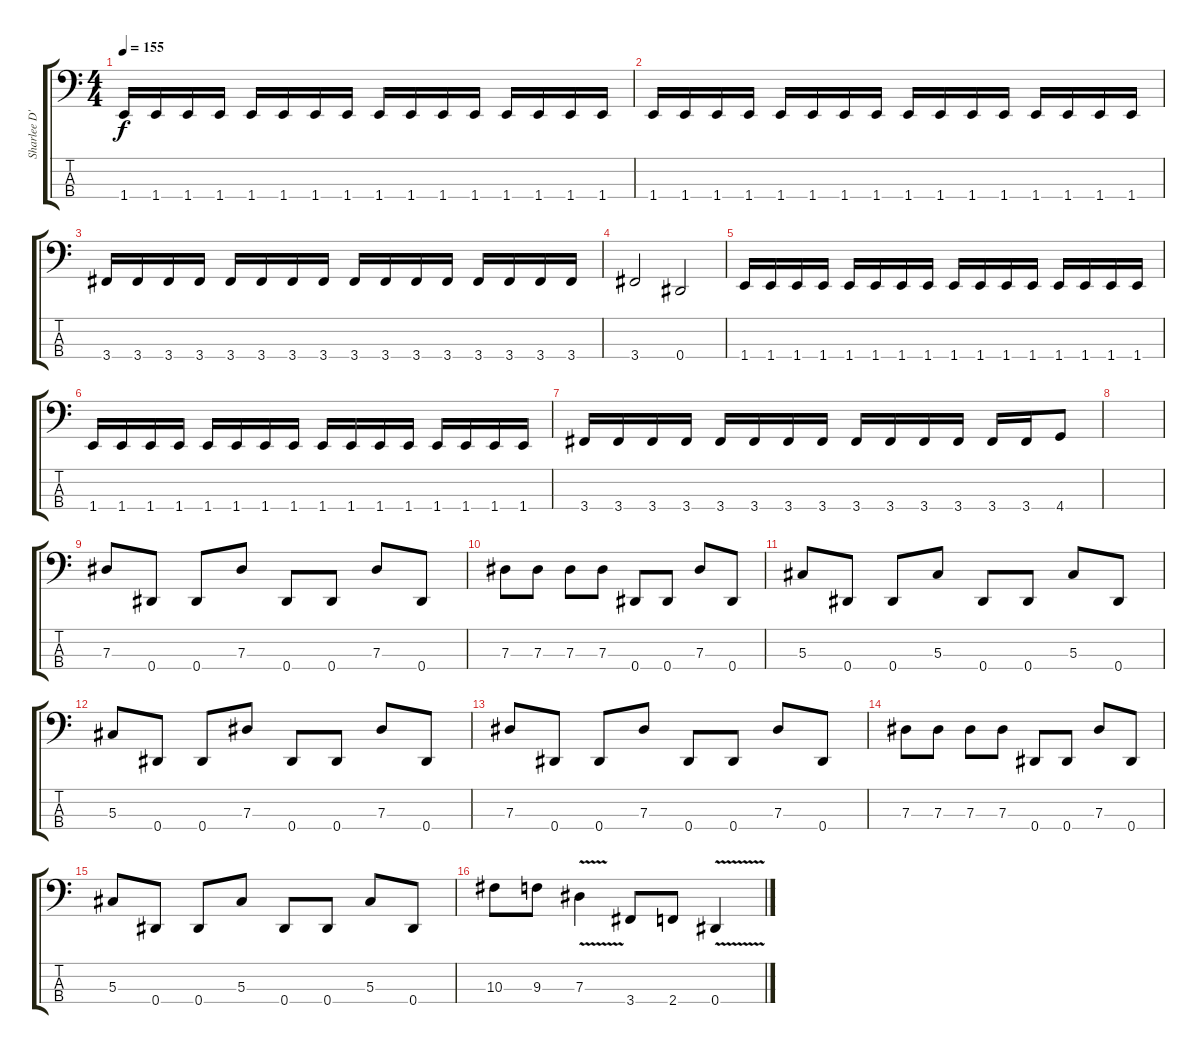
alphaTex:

\track ("Sharlee D'angelo" "Sharlee D'") {instrument electricbasspick}
\staff {score tabs}
\tuning (Gb2 Db2 Ab1 Eb1) {hide}
\ts (4 4)
\tempo 155
\clef f4
\ks c
1.4.16{dy f} 1.4.16 1.4.16 1.4.16 1.4.16 1.4.16 1.4.16 1.4.16 1.4.16 1.4.16 1.4.16 1.4.16 1.4.16 1.4.16 1.4.16 1.4.16 |
1.4.16 1.4.16 1.4.16 1.4.16 1.4.16 1.4.16 1.4.16 1.4.16 1.4.16 1.4.16 1.4.16 1.4.16 1.4.16 1.4.16 1.4.16 1.4.16 |
3.4.16 3.4.16 3.4.16 3.4.16 3.4.16 3.4.16 3.4.16 3.4.16 3.4.16 3.4.16 3.4.16 3.4.16 3.4.16 3.4.16 3.4.16 3.4.16 |
3.4.2 0.4.2 |
1.4.16 1.4.16 1.4.16 1.4.16 1.4.16 1.4.16 1.4.16 1.4.16 1.4.16 1.4.16 1.4.16 1.4.16 1.4.16 1.4.16 1.4.16 1.4.16 |
1.4.16 1.4.16 1.4.16 1.4.16 1.4.16 1.4.16 1.4.16 1.4.16 1.4.16 1.4.16 1.4.16 1.4.16 1.4.16 1.4.16 1.4.16 1.4.16 |
3.4.16 3.4.16 3.4.16 3.4.16 3.4.16 3.4.16 3.4.16 3.4.16 3.4.16 3.4.16 3.4.16 3.4.16 3.4.16 3.4.16 4.4.8 |
|
7.3.8 0.4.8 0.4.8 7.3.8 0.4.8 0.4.8 7.3.8 0.4.8 |
7.3.8 7.3.8 7.3.8 7.3.8 0.4.8 0.4.8 7.3.8 0.4.8 |
5.3.8 0.4.8 0.4.8 5.3.8 0.4.8 0.4.8 5.3.8 0.4.8 |
5.3.8 0.4.8 0.4.8 7.3.8 0.4.8 0.4.8 7.3.8 0.4.8 |
7.3.8 0.4.8 0.4.8 7.3.8 0.4.8 0.4.8 7.3.8 0.4.8 |
7.3.8 7.3.8 7.3.8 7.3.8 0.4.8 0.4.8 7.3.8 0.4.8 |
5.3.8 0.4.8 0.4.8 5.3.8 0.4.8 0.4.8 5.3.8 0.4.8 |
10.3.8 9.3.8 7.3{v}.4 3.4.8 2.4.8 0.4{v}.4
